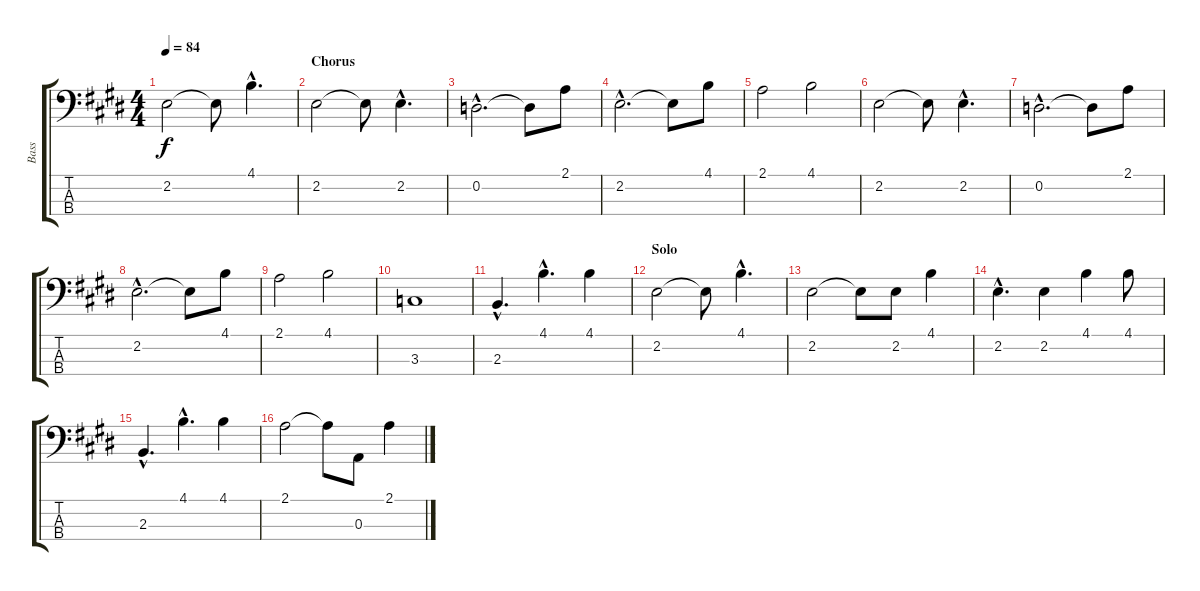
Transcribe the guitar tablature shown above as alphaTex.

\track ("Bass" "Bass") {instrument electricbassfinger}
\staff {score tabs}
\tuning (G2 D2 A1 E1) {hide}
\ts (4 4)
\tempo 84
\clef f4
\ks e
2.2.2{dy f} 2.2{t}.8 4.1{hac}.4{d} |
\section ("" "Chorus")
2.2.2 2.2{t}.8 2.2{hac}.4{d} |
0.2{hac}.2{d} 0.2{t}.8 2.1.8 |
2.2{hac}.2{d} 2.2{t}.8 4.1.8 |
2.1.2 4.1.2 |
2.2.2 2.2{t}.8 2.2{hac}.4{d} |
0.2{hac}.2{d} 0.2{t}.8 2.1.8 |
2.2{hac}.2{d} 2.2{t}.8 4.1.8 |
2.1.2 4.1.2 |
3.3.1 |
2.3{hac}.4{d} 4.1{hac}.4{d} 4.1.4 |
\section ("" "Solo")
2.2.2 2.2{t}.8 4.1{hac}.4{d} |
2.2.2 2.2{t}.8 2.2.8 4.1.4 |
2.2{hac}.4{d} 2.2.4 4.1.4 4.1.8 |
2.3{hac}.4{d} 4.1{hac}.4{d} 4.1.4 |
2.1.2 2.1{t}.8 0.3.8 2.1.4
